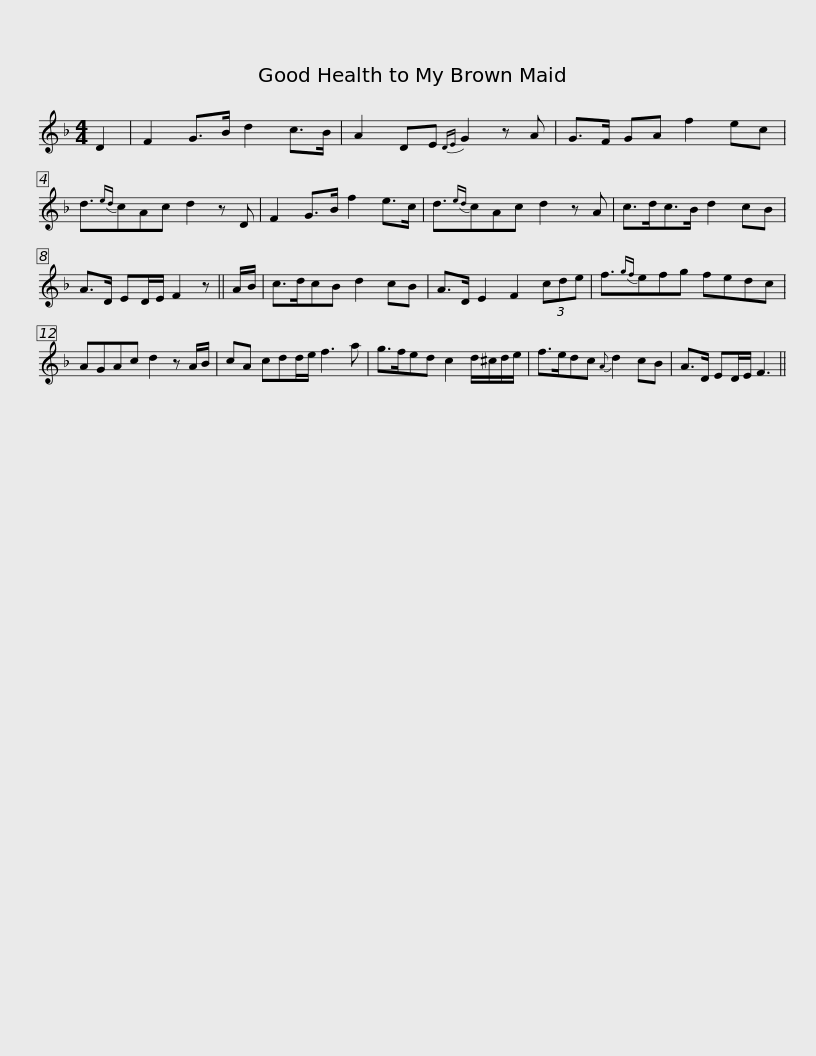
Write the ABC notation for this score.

X:1
L:1/8
M:4/4
I:linebreak $
K:F
V:1 treble
V:1
 D2 | F2 G>B d2 c>B | A2 DE{DE} G2 z A | G>F GA f2 ec | d3/2{ed}cAc d2 z D | %5
 F2 G>B f2 e>c |$ d3/2{ed}cAc d2 z A | c>dc>B d2 cB | A>D ED/E/ F2 z || A/B/ | %10
 c>dcB d2 cB | A>D E2 F2 (3cde |$ f3/2{gf}efg fedc | AGAc d2 z A/B/ | cA cdd/e/ f3 a | %15
 g>fed c2 d/^c/d/e/ | f>edc{A} d2 cB |$ A>D ED/E/ F3 || %18
